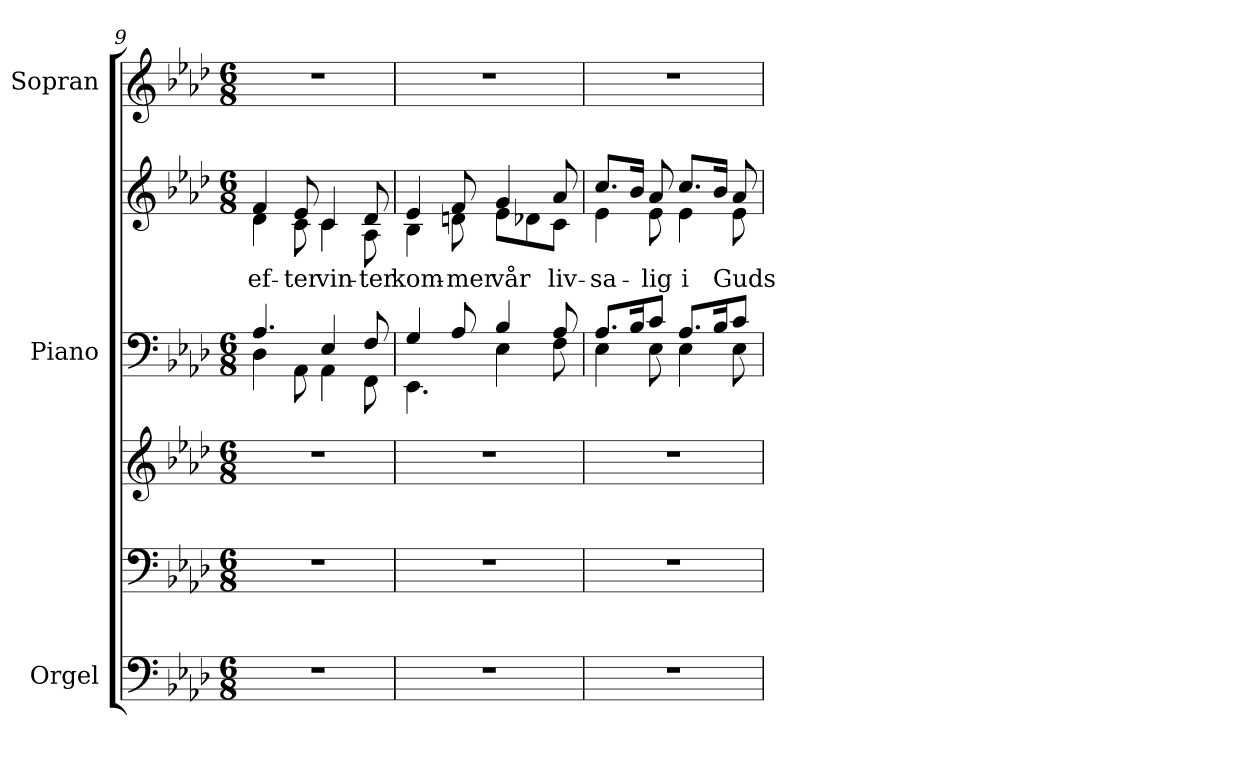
**kern	**kern	**kern	**kern	**kern	**text	**kern
*part3	*part3	*part3	*part2	*part2	*part2	*part1
*staff6	*staff5	*staff4	*staff3	*staff2	*staff2	*staff1
*I"Orgel	*	*	*I"Piano	*	*	*I"Sopran
*	*	*	*I'Pno	*	*	*I'S.
*clefF4	*clefF4	*clefG2	*clefF4	*clefG2	*	*clefG2
*k[b-e-a-d-]	*k[b-e-a-d-]	*k[b-e-a-d-]	*k[b-e-a-d-]	*k[b-e-a-d-]	*	*k[b-e-a-d-]
*M6/8	*M6/8	*M6/8	*M6/8	*M6/8	*	*M6/8
=9	=9	=9	=9	=9	=9	=9
*	*	*	*^	*	*	*
!	!	!	!	!	!	!LO:LY:b	!
*	*	*	*	*	*^	*	*
2.r	2.r	2.r	4.A-/	4D-\	4f/	4d-\	ef-	2.r
!	!	!	!	!	!	!	!LO:LY:b	!
.	.	.	.	8AA-\	8e-/	8c\	-ter	.
!	!	!	!	!	!	!	!LO:LY:b	!
.	.	.	4E-/	4AA-\	4c/	4c\	vin-	.
!	!	!	!	!	!	!	!LO:LY:b	!
.	.	.	8F/	8FF\	8d-/	8A-\	-ter	.
!!LO:LB:g=z
=10	=10	=10	=10	=10	=10	=10	=10	=10
!	!	!	!	!	!	!	!LO:LY:b	!
2.r	2.r	2.r	4G/	4.EE-\	4e-/	4B-\	kom-	2.r
!	!	!	!	!	!	!	!LO:LY:b	!
.	.	.	8A-/	.	8f/	8dn\	-mer	.
!	!	!	!	!	!	!	!LO:LY:b	!
.	.	.	4B-/	4E-\	4g/	8e-\L	vår	.
.	.	.	.	.	.	8d-X\	.	.
!	!	!	!	!	!	!	!LO:LY:b	!
.	.	.	8A-/	8F\	8a-/	8c\J	liv-	.
=11	=11	=11	=11	=11	=11	=11	=11	=11
!	!	!	!	!	!	!	!LO:LY:b	!
2.r	2.r	2.r	8.A-/L	4E-\	8.cc/L	4e-\	-sa-	2.r
.	.	.	16B-/K	.	16b-/Jk	.	.	.
!	!	!	!	!	!	!	!LO:LY:b	!
.	.	.	8c/J	8E-\	8a-/	8e-\	-lig	.
!	!	!	!	!	!	!	!LO:LY:b	!
.	.	.	8.A-/L	4E-\	8.cc/L	4e-\	i	.
.	.	.	16B-/K	.	16b-/Jk	.	.	.
!	!	!	!	!	!	!	!LO:LY:b	!
.	.	.	8c/J	8E-\	8a-/	8e-\	Guds	.
*	*	*	*v	*v	*	*	*	*
*	*	*	*	*v	*v	*	*
=	=	=	=	=	=	=
*-	*-	*-	*-	*-	*-	*-
